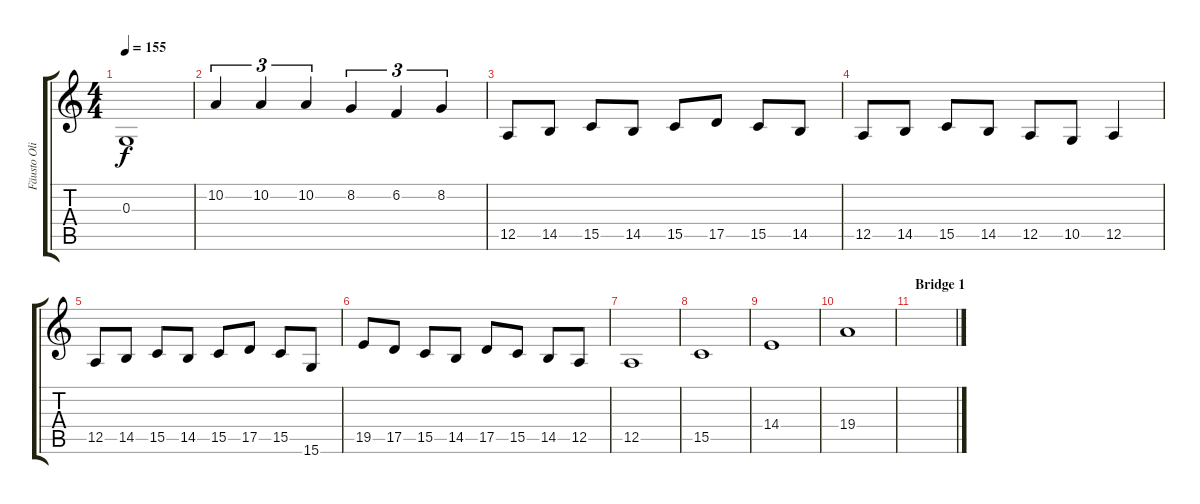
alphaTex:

\track ("Fäusto Oliveira (Voice)" "Fäusto Oli") {instrument pad1newage}
\staff {score tabs}
\tuning (E4 B3 G3 D3 A2 E2) {hide}
\ts (4 4)
\tempo 155
\clef g2
\ks c
0.3.1{dy f} |
10.2.4{tu (3 2)} 10.2.4{tu (3 2)} 10.2.4{tu (3 2)} 8.2.4{tu (3 2)} 6.2.4{tu (3 2)} 8.2.4{tu (3 2)} |
12.5.8 14.5.8 15.5.8 14.5.8 15.5.8 17.5.8 15.5.8 14.5.8 |
12.5.8 14.5.8 15.5.8 14.5.8 12.5.8 10.5.8 12.5.4 |
12.5.8 14.5.8 15.5.8 14.5.8 15.5.8 17.5.8 15.5.8 15.6.8 |
19.5.8 17.5.8 15.5.8 14.5.8 17.5.8 15.5.8 14.5.8 12.5.8 |
12.5.1 |
15.5.1 |
14.4.1 |
19.4.1 |
\section ("" "Bridge 1")
